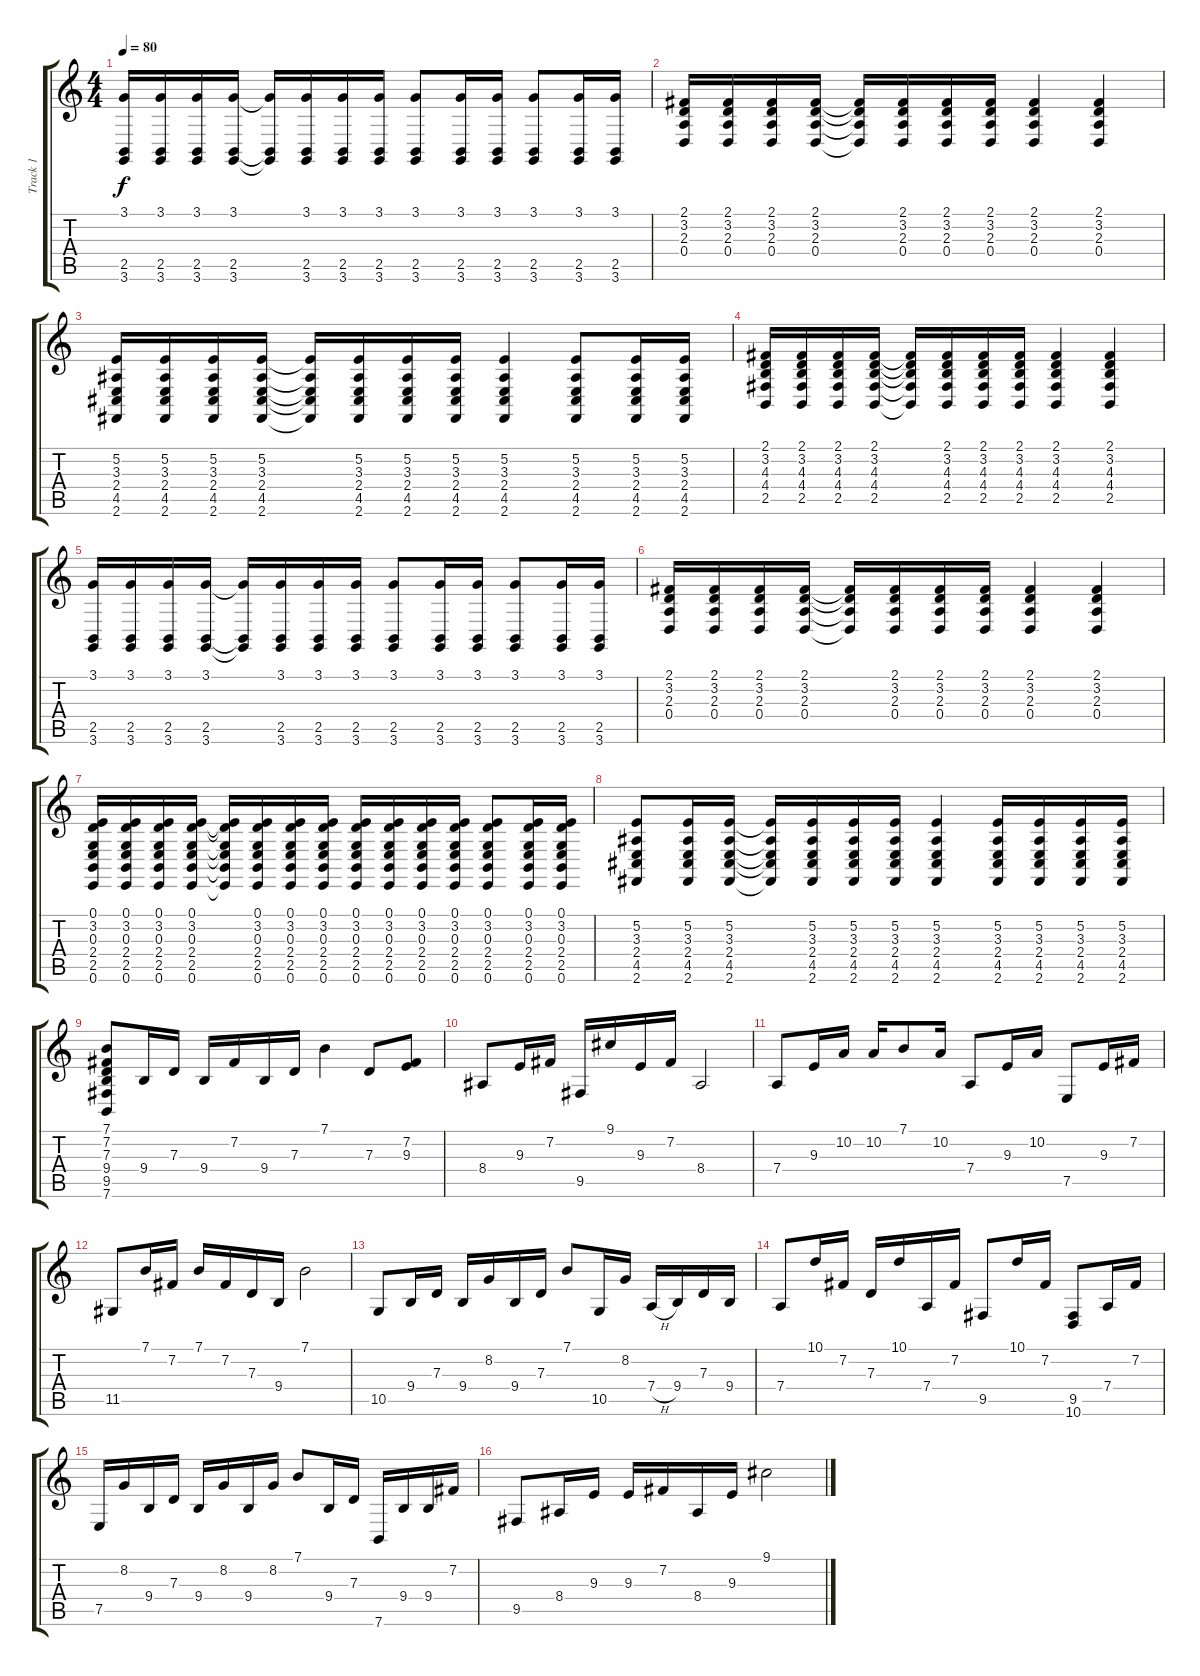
\track ("Track 1" "Track 1") {instrument fx4atmosphere}
\staff {score tabs}
\tuning (E4 B3 G3 D3 A2 E2) {hide}
\ts (4 4)
\tempo 80
\clef g2
\ks c
(3.1 2.5 3.6).16{dy f} (3.1 2.5 3.6).16 (3.1 2.5 3.6).16 (3.1 2.5 3.6).16 (3.1{t} 2.5{t} 3.6{t}).16 (3.1 2.5 3.6).16 (3.1 2.5 3.6).16 (3.1 2.5 3.6).16 (3.1 2.5 3.6).8 (3.1 2.5 3.6).16 (3.1 2.5 3.6).16 (3.1 2.5 3.6).8 (3.1 2.5 3.6).16 (3.1 2.5 3.6).16 |
(2.1 3.2 2.3 0.4).16 (2.1 3.2 2.3 0.4).16 (2.1 3.2 2.3 0.4).16 (2.1 3.2 2.3 0.4).16 (2.1{t} 3.2{t} 2.3{t} 0.4{t}).16 (2.1 3.2 2.3 0.4).16 (2.1 3.2 2.3 0.4).16 (2.1 3.2 2.3 0.4).16 (2.1 3.2 2.3 0.4).4 (2.1 3.2 2.3 0.4).4 |
(5.2 3.3 2.4 4.5 2.6).16 (5.2 3.3 2.4 4.5 2.6).16 (5.2 3.3 2.4 4.5 2.6).16 (5.2 3.3 2.4 4.5 2.6).16 (5.2{t} 3.3{t} 2.4{t} 4.5{t} 2.6{t}).16 (5.2 3.3 2.4 4.5 2.6).16 (5.2 3.3 2.4 4.5 2.6).16 (5.2 3.3 2.4 4.5 2.6).16 (5.2 3.3 2.4 4.5 2.6).4 (5.2 3.3 2.4 4.5 2.6).8 (5.2 3.3 2.4 4.5 2.6).16 (5.2 3.3 2.4 4.5 2.6).16 |
(2.1 3.2 4.3 4.4 2.5).16 (2.1 3.2 4.3 4.4 2.5).16 (2.1 3.2 4.3 4.4 2.5).16 (2.1 3.2 4.3 4.4 2.5).16 (2.1{t} 3.2{t} 4.3{t} 4.4{t} 2.5{t}).16 (2.1 3.2 4.3 4.4 2.5).16 (2.1 3.2 4.3 4.4 2.5).16 (2.1 3.2 4.3 4.4 2.5).16 (2.1 3.2 4.3 4.4 2.5).4 (2.1 3.2 4.3 4.4 2.5).4 |
(3.1 2.5 3.6).16 (3.1 2.5 3.6).16 (3.1 2.5 3.6).16 (3.1 2.5 3.6).16 (3.1{t} 2.5{t} 3.6{t}).16 (3.1 2.5 3.6).16 (3.1 2.5 3.6).16 (3.1 2.5 3.6).16 (3.1 2.5 3.6).8 (3.1 2.5 3.6).16 (3.1 2.5 3.6).16 (3.1 2.5 3.6).8 (3.1 2.5 3.6).16 (3.1 2.5 3.6).16 |
(2.1 3.2 2.3 0.4).16 (2.1 3.2 2.3 0.4).16 (2.1 3.2 2.3 0.4).16 (2.1 3.2 2.3 0.4).16 (2.1{t} 3.2{t} 2.3{t} 0.4{t}).16 (2.1 3.2 2.3 0.4).16 (2.1 3.2 2.3 0.4).16 (2.1 3.2 2.3 0.4).16 (2.1 3.2 2.3 0.4).4 (2.1 3.2 2.3 0.4).4 |
(0.1 3.2 0.3 2.4 2.5 0.6).16 (0.1 3.2 0.3 2.4 2.5 0.6).16 (0.1 3.2 0.3 2.4 2.5 0.6).16 (0.1 3.2 0.3 2.4 2.5 0.6).16 (0.1{t} 3.2{t} 0.3{t} 2.4{t} 2.5{t} 0.6{t}).16 (0.1 3.2 0.3 2.4 2.5 0.6).16 (0.1 3.2 0.3 2.4 2.5 0.6).16 (0.1 3.2 0.3 2.4 2.5 0.6).16 (0.1 3.2 0.3 2.4 2.5 0.6).16 (0.1 3.2 0.3 2.4 2.5 0.6).16 (0.1 3.2 0.3 2.4 2.5 0.6).16 (0.1 3.2 0.3 2.4 2.5 0.6).16 (0.1 3.2 0.3 2.4 2.5 0.6).8 (0.1 3.2 0.3 2.4 2.5 0.6).16 (0.1 3.2 0.3 2.4 2.5 0.6).16 |
(5.2 3.3 2.4 4.5 2.6).8 (5.2 3.3 2.4 4.5 2.6).16 (5.2 3.3 2.4 4.5 2.6).16 (5.2{t} 3.3{t} 2.4{t} 4.5{t} 2.6{t}).16 (5.2 3.3 2.4 4.5 2.6).16 (5.2 3.3 2.4 4.5 2.6).16 (5.2 3.3 2.4 4.5 2.6).16 (5.2 3.3 2.4 4.5 2.6).4 (5.2 3.3 2.4 4.5 2.6).16 (5.2 3.3 2.4 4.5 2.6).16 (5.2 3.3 2.4 4.5 2.6).16 (5.2 3.3 2.4 4.5 2.6).16 |
(7.1 7.2 7.3 9.4 9.5 7.6).8 9.4.16 7.3.16 9.4.16 7.2.16 9.4.16 7.3.16 7.1.4 7.3.8 (7.2 9.3).8 |
8.4.8 9.3.16 7.2.16 9.5.16 9.1.16 9.3.16 7.2.16 8.4.2 |
7.4.8 9.3.16 10.2.16 10.2.16 7.1.8 10.2.16 7.4.8 9.3.16 10.2.16 7.5.8 9.3.16 7.2.16 |
11.5.8 7.1.16 7.2.16 7.1.16 7.2.16 7.3.16 9.4.16 7.1.2 |
10.5.8 9.4.16 7.3.16 9.4.16 8.2.16 9.4.16 7.3.16 7.1.8 10.5.16 8.2.16 7.4{h}.16 9.4.16 7.3.16 9.4.16 |
7.4.8 10.1.16 7.2.16 7.3.16 10.1.16 7.4.16 7.2.16 9.5.8 10.1.16 7.2.16 (9.5 10.6).8 7.4.16 7.2.16 |
7.5.16 8.2.16 9.4.16 7.3.16 9.4.16 8.2.16 9.4.16 8.2.16 7.1.8 9.4.16 7.3.16 7.6.16 9.4.16 9.4.16 7.2.16 |
9.5.8 8.4.16 9.3.16 9.3.16 7.2.16 8.4.16 9.3.16 9.1.2
